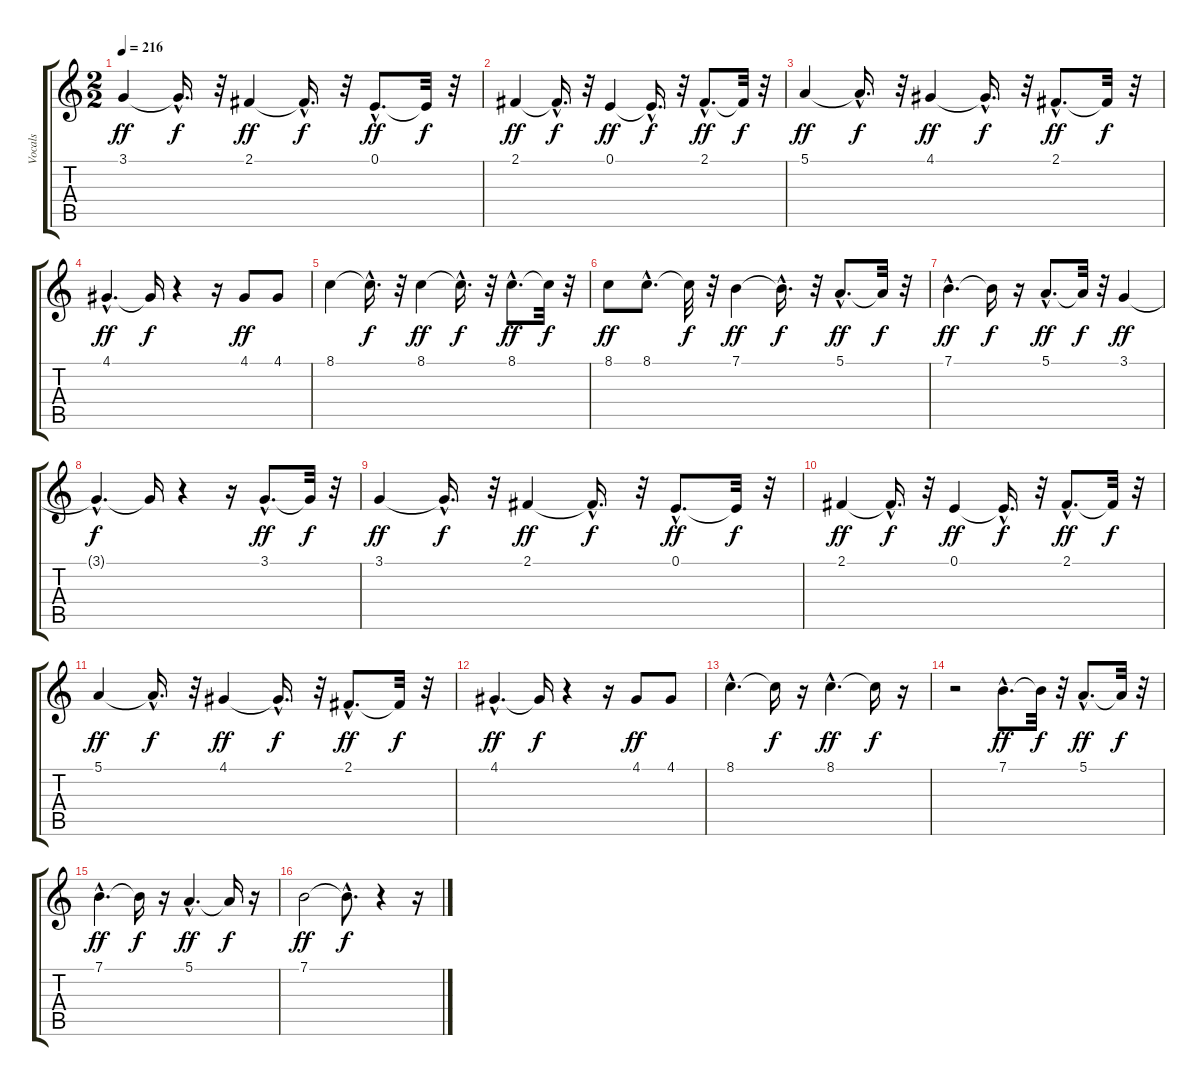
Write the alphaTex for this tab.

\track ("Vocals" "Vocals") {instrument lead1square}
\staff {score tabs}
\tuning (E4 B3 G3 D3 A2 E2) {hide}
\ts (2 2)
\tempo 216
\clef g2
\ks c
3.1.4{dy ff} 3.1{hac t}.16{d dy f} r.32 2.1.4{dy ff} 2.1{hac t}.16{d dy f} r.32 0.1{hac}.8{d dy ff} 0.1{t}.32{dy f} r.32 |
2.1.4{dy ff} 2.1{hac t}.16{d dy f} r.32 0.1.4{dy ff} 0.1{hac t}.16{d dy f} r.32 2.1{hac}.8{d dy ff} 2.1{t}.32{dy f} r.32 |
5.1.4{dy ff} 5.1{hac t}.16{d dy f} r.32 4.1.4{dy ff} 4.1{hac t}.16{d dy f} r.32 2.1{hac}.8{d dy ff} 2.1{t}.32{dy f} r.32 |
4.1{hac}.4{d dy ff} 4.1{t}.16{dy f} r.4 r.16 4.1.8{dy ff} 4.1.8 |
8.1.4 8.1{hac t}.16{d dy f} r.32 8.1.4{dy ff} 8.1{hac t}.16{d dy f} r.32 8.1{hac}.8{d dy ff} 8.1{t}.32{dy f} r.32 |
8.1.8{dy ff} 8.1{hac}.8{d} 8.1{t}.32{dy f} r.32 7.1.4{dy ff} 7.1{hac t}.16{d dy f} r.32 5.1{hac}.8{d dy ff} 5.1{t}.32{dy f} r.32 |
7.1{hac}.4{d dy ff} 7.1{t}.16{dy f} r.16 5.1{hac}.8{d dy ff} 5.1{t}.32{dy f} r.32 3.1.4{dy ff} |
3.1{hac t}.4{d dy f} 3.1{t}.16 r.4 r.16 3.1{hac}.8{d dy ff} 3.1{t}.32{dy f} r.32 |
3.1.4{dy ff} 3.1{hac t}.16{d dy f} r.32 2.1.4{dy ff} 2.1{hac t}.16{d dy f} r.32 0.1{hac}.8{d dy ff} 0.1{t}.32{dy f} r.32 |
2.1.4{dy ff} 2.1{hac t}.16{d dy f} r.32 0.1.4{dy ff} 0.1{hac t}.16{d dy f} r.32 2.1{hac}.8{d dy ff} 2.1{t}.32{dy f} r.32 |
5.1.4{dy ff} 5.1{hac t}.16{d dy f} r.32 4.1.4{dy ff} 4.1{hac t}.16{d dy f} r.32 2.1{hac}.8{d dy ff} 2.1{t}.32{dy f} r.32 |
4.1{hac}.4{d dy ff} 4.1{t}.16{dy f} r.4 r.16 4.1.8{dy ff} 4.1.8 |
8.1{hac}.4{d} 8.1{t}.16{dy f} r.16 8.1{hac}.4{d dy ff} 8.1{t}.16{dy f} r.16 |
r.2 7.1{hac}.8{d dy ff} 7.1{t}.32{dy f} r.32 5.1{hac}.8{d dy ff} 5.1{t}.32{dy f} r.32 |
7.1{hac}.4{d dy ff} 7.1{t}.16{dy f} r.16 5.1{hac}.4{d dy ff} 5.1{t}.16{dy f} r.16 |
7.1.2{dy ff} 7.1{hac t}.8{d dy f} r.4 r.16
